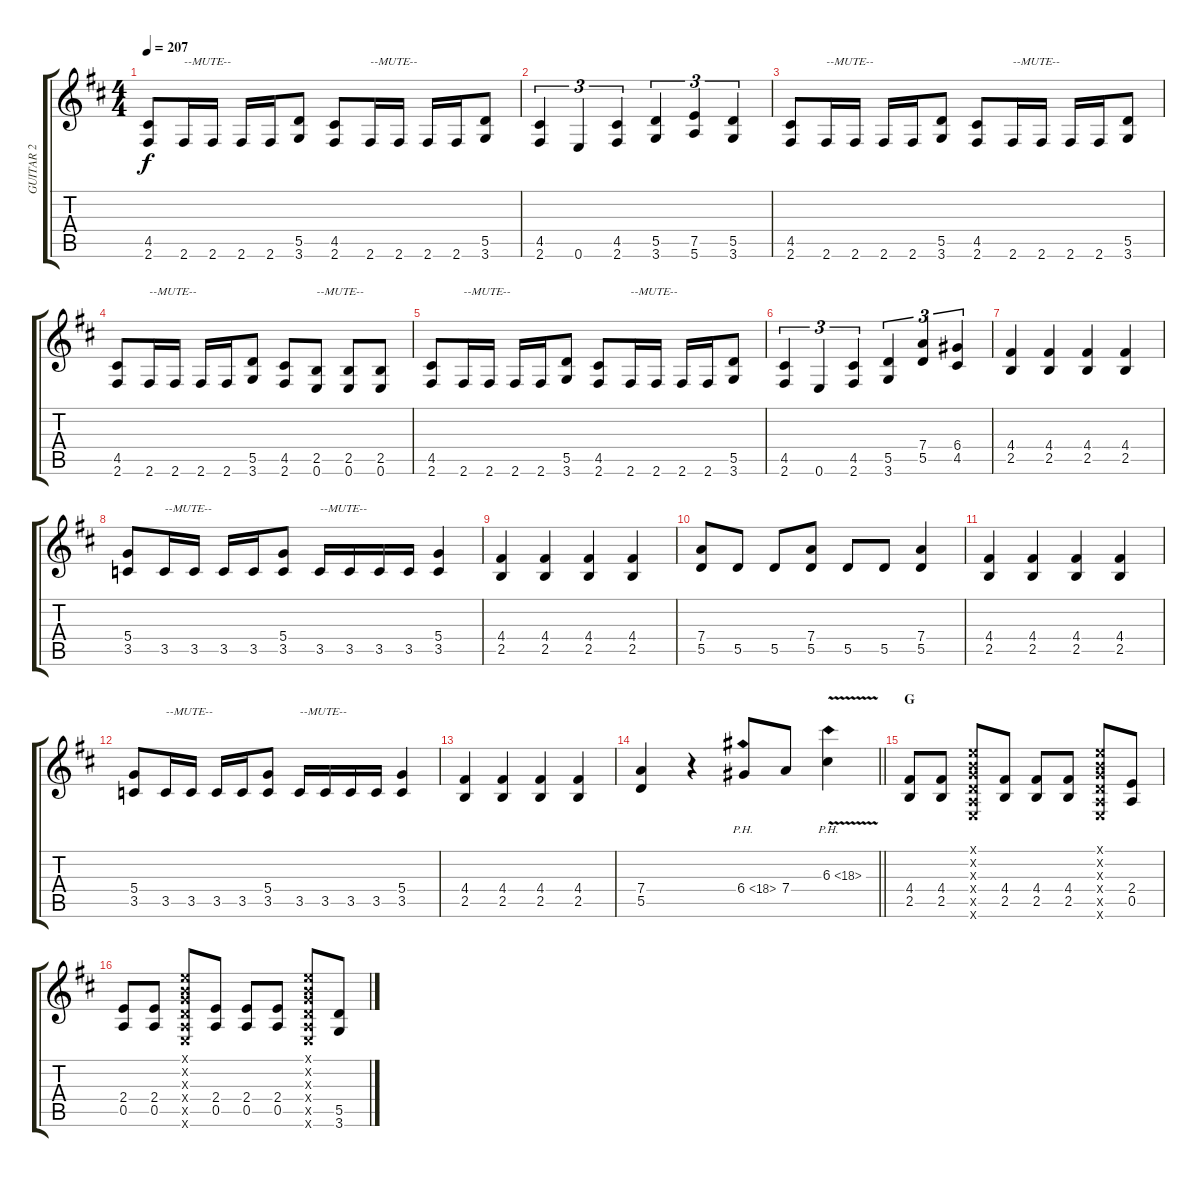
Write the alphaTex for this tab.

\track ("GUITAR 2" "GUITAR 2") {instrument distortionguitar}
\staff {score tabs}
\tuning (E4 B3 G3 D3 A2 E2) {hide}
\ts (4 4)
\tempo 207
\clef g2
\ks d
(4.5 2.6).8{dy f} 2.6.16{txt "--MUTE--"} 2.6.16 2.6.16 2.6.16 (5.5 3.6).8 (4.5 2.6).8 2.6.16{txt "--MUTE--"} 2.6.16 2.6.16 2.6.16 (5.5 3.6).8 |
(4.5 2.6).4{tu (3 2)} 0.6.4{tu (3 2)} (4.5 2.6).4{tu (3 2)} (5.5 3.6).4{tu (3 2)} (7.5 5.6).4{tu (3 2)} (5.5 3.6).4{tu (3 2)} |
(4.5 2.6).8 2.6.16{txt "--MUTE--"} 2.6.16 2.6.16 2.6.16 (5.5 3.6).8 (4.5 2.6).8 2.6.16{txt "--MUTE--"} 2.6.16 2.6.16 2.6.16 (5.5 3.6).8 |
(4.5 2.6).8 2.6.16{txt "--MUTE--"} 2.6.16 2.6.16 2.6.16 (5.5 3.6).8 (4.5 2.6).8 (2.5 0.6).8{txt "--MUTE--"} (2.5 0.6).8 (2.5 0.6).8 |
(4.5 2.6).8 2.6.16{txt "--MUTE--"} 2.6.16 2.6.16 2.6.16 (5.5 3.6).8 (4.5 2.6).8 2.6.16{txt "--MUTE--"} 2.6.16 2.6.16 2.6.16 (5.5 3.6).8 |
(4.5 2.6).4{tu (3 2)} 0.6.4{tu (3 2)} (4.5 2.6).4{tu (3 2)} (5.5 3.6).4{tu (3 2)} (7.4 5.5).4{tu (3 2)} (6.4 4.5).4{tu (3 2)} |
(4.4 2.5).4 (4.4 2.5).4 (4.4 2.5).4 (4.4 2.5).4 |
(5.4 3.5).8 3.5.16{txt "--MUTE--"} 3.5.16 3.5.16 3.5.16 (5.4 3.5).8 3.5.16{txt "--MUTE--"} 3.5.16 3.5.16 3.5.16 (5.4 3.5).4 |
(4.4 2.5).4 (4.4 2.5).4 (4.4 2.5).4 (4.4 2.5).4 |
(7.4 5.5).8 5.5.8 5.5.8 (7.4 5.5).8 5.5.8 5.5.8 (7.4 5.5).4 |
(4.4 2.5).4 (4.4 2.5).4 (4.4 2.5).4 (4.4 2.5).4 |
(5.4 3.5).8 3.5.16{txt "--MUTE--"} 3.5.16 3.5.16 3.5.16 (5.4 3.5).8 3.5.16{txt "--MUTE--"} 3.5.16 3.5.16 3.5.16 (5.4 3.5).4 |
(4.4 2.5).4 (4.4 2.5).4 (4.4 2.5).4 (4.4 2.5).4 |
\barLineRight lightlight
(7.4 5.5).4 r.4 6.4{ph 12}.8 7.4.8 6.3{ph 12 v}.4 |
\section ("" "G")
(4.4 2.5).8 (4.4 2.5).8 (0.1{x} 0.2{x} 0.3{x} 0.4{x} 0.5{x} 0.6{x}).8 (4.4 2.5).8 (4.4 2.5).8 (4.4 2.5).8 (0.1{x} 0.2{x} 0.3{x} 0.4{x} 0.5{x} 0.6{x}).8 (2.4 0.5).8 |
(2.4 0.5).8 (2.4 0.5).8 (0.1{x} 0.2{x} 0.3{x} 0.4{x} 0.5{x} 0.6{x}).8 (2.4 0.5).8 (2.4 0.5).8 (2.4 0.5).8 (0.1{x} 0.2{x} 0.3{x} 0.4{x} 0.5{x} 0.6{x}).8 (5.5 3.6).8
